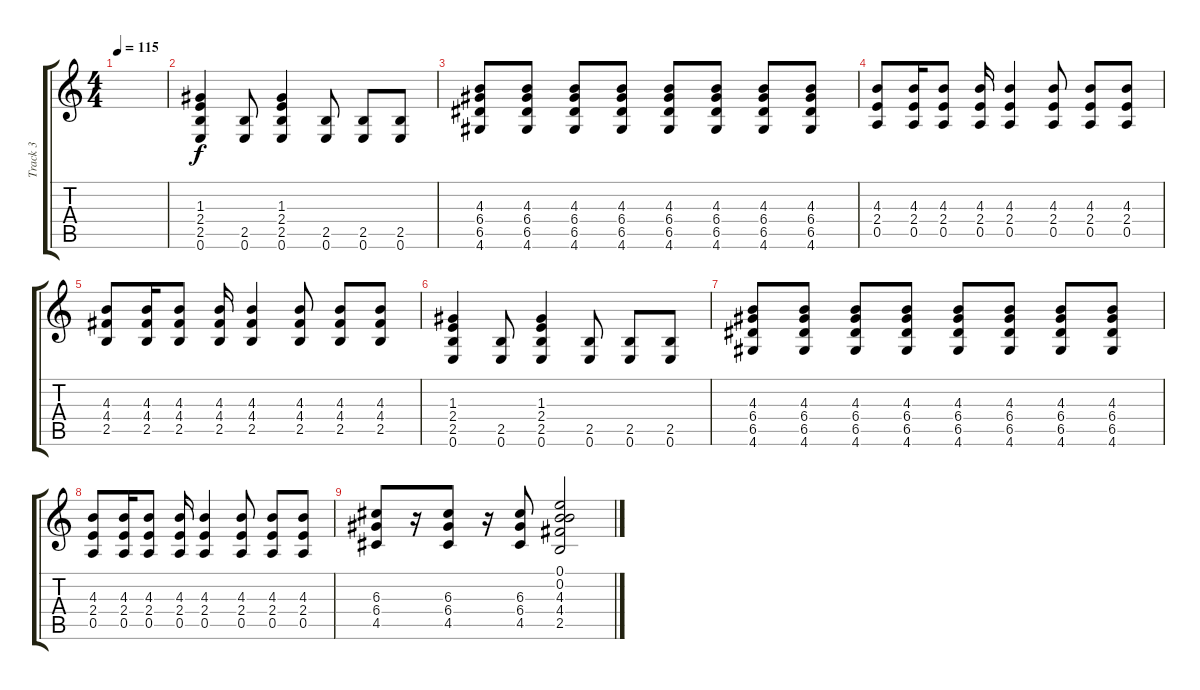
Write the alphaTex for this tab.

\track ("Track 3" "Track 3") {instrument overdrivenguitar bank 255}
\staff {score tabs}
\tuning (E4 B3 G3 D3 A2 E2) {hide}
\ts (4 4)
\tempo 115
\clef g2
\ks c
|
(1.3 2.4 2.5 0.6).4 (2.5 0.6).8 (1.3 2.4 2.5 0.6).4 (2.5 0.6).8 (2.5 0.6).8 (2.5 0.6).8 |
(4.3 6.4 6.5 4.6).8 (4.3 6.4 6.5 4.6).8 (4.3 6.4 6.5 4.6).8 (4.3 6.4 6.5 4.6).8 (4.3 6.4 6.5 4.6).8 (4.3 6.4 6.5 4.6).8 (4.3 6.4 6.5 4.6).8 (4.3 6.4 6.5 4.6).8 |
(4.3 2.4 0.5).8 (4.3 2.4 0.5).16 (4.3 2.4 0.5).8 (4.3 2.4 0.5).16 (4.3 2.4 0.5).4 (4.3 2.4 0.5).8 (4.3 2.4 0.5).8 (4.3 2.4 0.5).8 |
(4.3 4.4 2.5).8 (4.3 4.4 2.5).16 (4.3 4.4 2.5).8 (4.3 4.4 2.5).16 (4.3 4.4 2.5).4 (4.3 4.4 2.5).8 (4.3 4.4 2.5).8 (4.3 4.4 2.5).8 |
(1.3 2.4 2.5 0.6).4 (2.5 0.6).8 (1.3 2.4 2.5 0.6).4 (2.5 0.6).8 (2.5 0.6).8 (2.5 0.6).8 |
(4.3 6.4 6.5 4.6).8 (4.3 6.4 6.5 4.6).8 (4.3 6.4 6.5 4.6).8 (4.3 6.4 6.5 4.6).8 (4.3 6.4 6.5 4.6).8 (4.3 6.4 6.5 4.6).8 (4.3 6.4 6.5 4.6).8 (4.3 6.4 6.5 4.6).8 |
(4.3 2.4 0.5).8 (4.3 2.4 0.5).16 (4.3 2.4 0.5).8 (4.3 2.4 0.5).16 (4.3 2.4 0.5).4 (4.3 2.4 0.5).8 (4.3 2.4 0.5).8 (4.3 2.4 0.5).8 |
(6.3 6.4 4.5).8 r.16 (6.3 6.4 4.5).8 r.16 (6.3 6.4 4.5).8 (0.1 0.2 4.3 4.4 2.5).2
